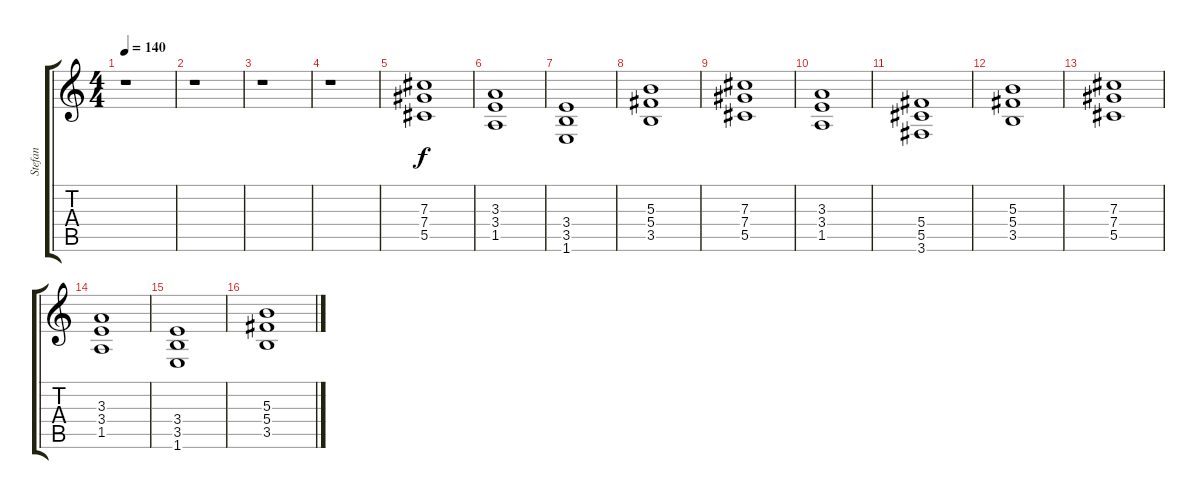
\track ("Stefan" "Stefan") {instrument overdrivenguitar}
\staff {score tabs}
\tuning (Eb4 Bb3 Gb3 Db3 Ab2 Eb2) {hide}
\ts (4 4)
\tempo 140
\clef g2
\ks c
r.1{dy f} |
r.1 |
r.1 |
r.1 |
(7.3 7.4 5.5).1 |
(3.3 3.4 1.5).1 |
(3.4 3.5 1.6).1 |
(5.3 5.4 3.5).1 |
(7.3 7.4 5.5).1 |
(3.3 3.4 1.5).1 |
(5.4 5.5 3.6).1 |
(5.3 5.4 3.5).1 |
(7.3 7.4 5.5).1 |
(3.3 3.4 1.5).1 |
(3.4 3.5 1.6).1 |
(5.3 5.4 3.5).1
